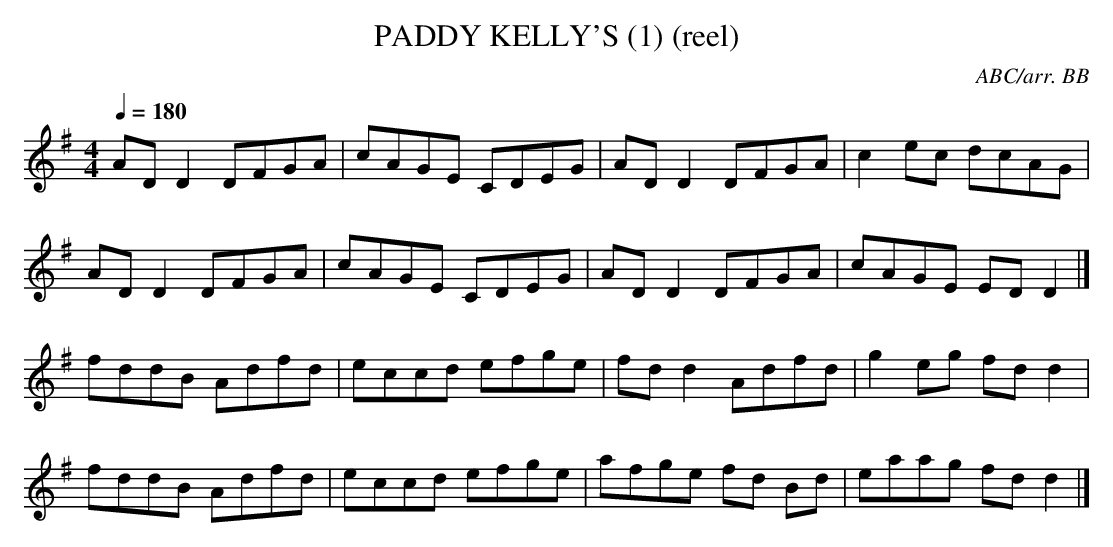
X:1
T:PADDY KELLY'S (1) (reel)
C:ABC/arr. BB
Q:1/4=180
M:4/4
L:1/8
K:Dmix
AD D2 DFGA|cAGE CDEG|AD D2 DFGA|c2 ec dcAG|
AD D2 DFGA|cAGE CDEG|AD D2 DFGA|cAGE ED D2|]
fddB Adfd|eccd efge|fd d2 Adfd|g2 eg fd d2|
fddB Adfd|eccd efge|afge fd Bd|eaag fd d2|]
